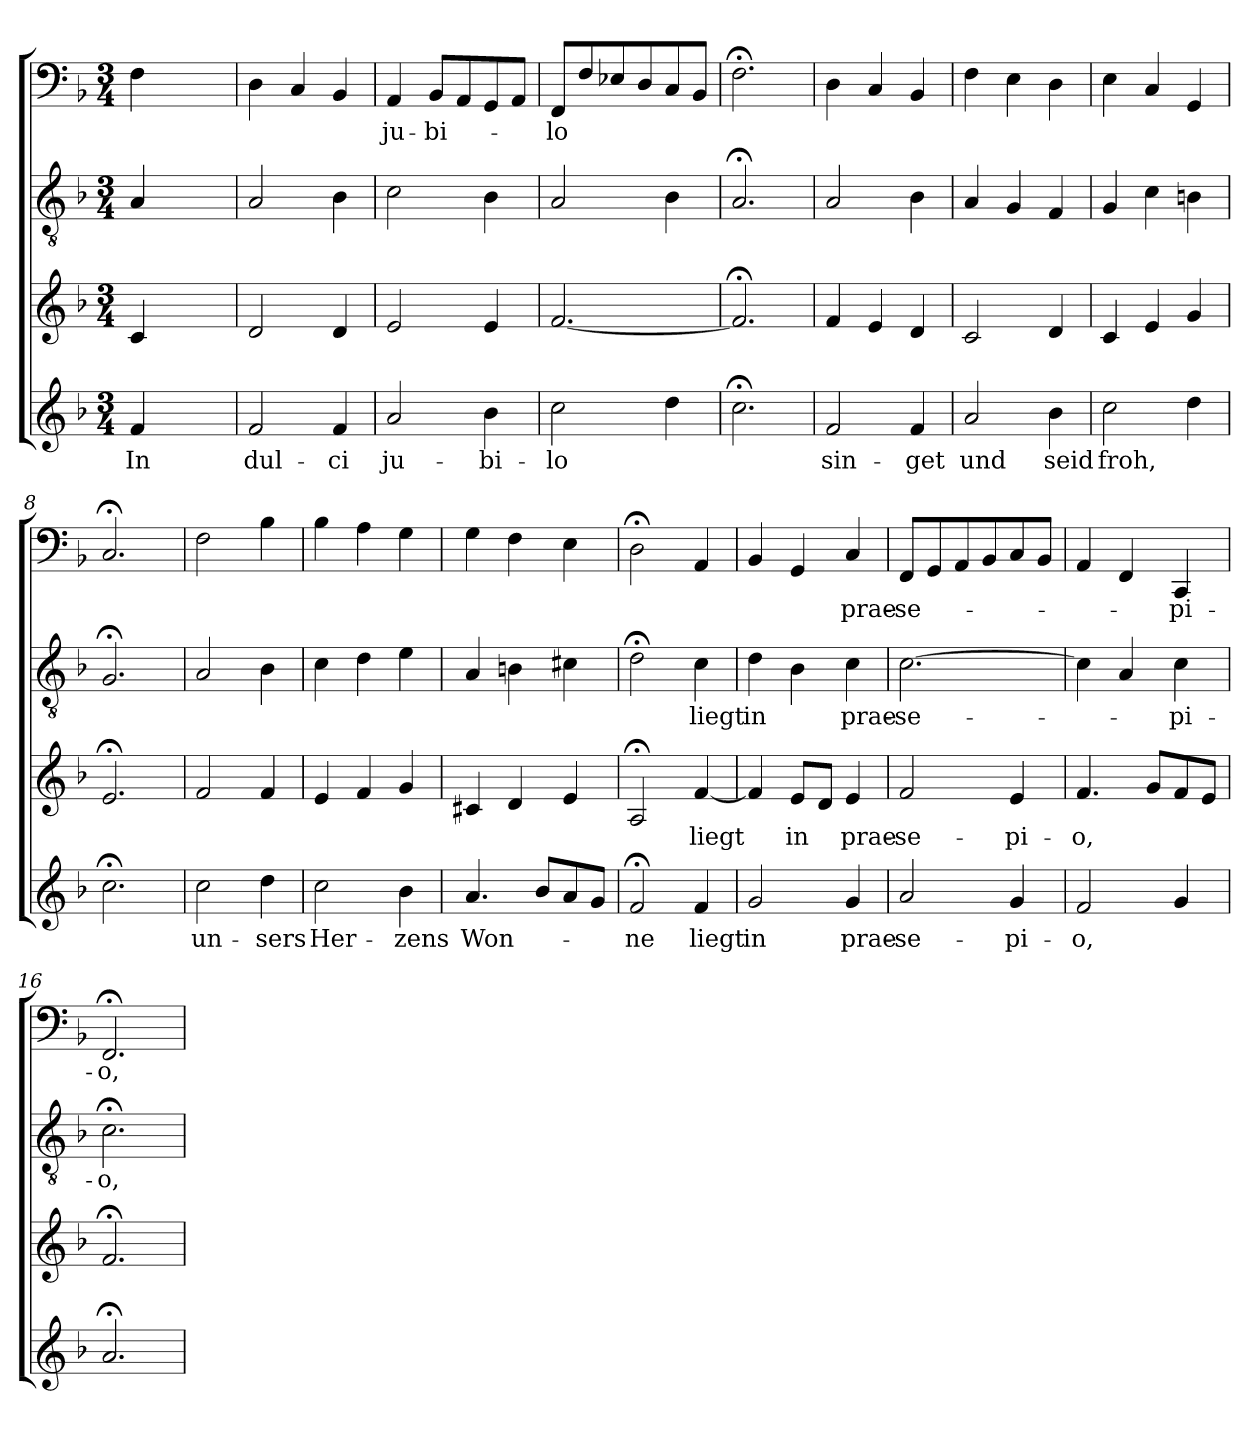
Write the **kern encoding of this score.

**kern	**text	**kern	**text	**kern	**text	**kern	**text
*part4	*part4	*part3	*part3	*part2	*part2	*part1	*part1
*staff4	*staff4	*staff3	*staff3	*staff2	*staff2	*staff1	*staff1
*clefG2	*	*clefG2	*	*clefGv2	*	*clefF4	*
*k[b-]	*	*k[b-]	*	*k[b-]	*	*k[b-]	*
*F:	*	*F:	*	*F:	*	*F:	*
*M3/4	*	*M3/4	*	*M3/4	*	*M3/4	*
=	=	=	=	=	=	=	=
4f/	In	4c/	.	4A/	.	4F\	.
2ryy	.	2ryy	.	2ryy	.	2ryy	.
=1	=1	=1	=1	=1	=1	=1	=1
2f/	dul-	2d/	.	2A/	.	4D\	.
.	.	.	.	.	.	4C/	.
4f/	-ci	4d/	.	4B-\	.	4BB-/	.
=2	=2	=2	=2	=2	=2	=2	=2
2a/	ju-	2e/	.	2c\	.	4AA/	ju-
.	.	.	.	.	.	8BB-/L	-bi-
.	.	.	.	.	.	8AA/	.
4b-\	-bi-	4e/	.	4B-\	.	8GG/	.
.	.	.	.	.	.	8AA/J	.
=3	=3	=3	=3	=3	=3	=3	=3
2cc\	-lo	[2.f/	.	2A/	.	8FF/L	-lo
.	.	.	.	.	.	8F/	.
.	.	.	.	.	.	8E-X/	.
.	.	.	.	.	.	8D/	.
4dd\	.	.	.	4B-\	.	8C/	.
.	.	.	.	.	.	8BB-/J	.
=4	=4	=4	=4	=4	=4	=4	=4
2.cc;<\	.	2.f;</]	.	2.A;</	.	2.F;<\	.
=5	=5	=5	=5	=5	=5	=5	=5
2f/	sin-	4f/	.	2A/	.	4D\	.
.	.	4e/	.	.	.	4C/	.
4f/	-get	4d/	.	4B-\	.	4BB-/	.
=6	=6	=6	=6	=6	=6	=6	=6
2a/	und	2c/	.	4A/	.	4F\	.
.	.	.	.	4G/	.	4E\	.
4b-\	seid	4d/	.	4F/	.	4D\	.
=7	=7	=7	=7	=7	=7	=7	=7
2cc\	froh,	4c/	.	4G/	.	4E\	.
.	.	4e/	.	4c\	.	4C/	.
4dd\	.	4g/	.	4Bn\	.	4GG/	.
=8	=8	=8	=8	=8	=8	=8	=8
2.cc;<\	.	2.e;</	.	2.G;</	.	2.C;</	.
=9	=9	=9	=9	=9	=9	=9	=9
2cc\	un-	2f/	.	2A/	.	2F\	.
4dd\	-sers	4f/	.	4B-\	.	4B-\	.
=10	=10	=10	=10	=10	=10	=10	=10
2cc\	Her-	4e/	.	4c\	.	4B-\	.
.	.	4f/	.	4d\	.	4A\	.
4b-\	-zens	4g/	.	4e\	.	4G\	.
=11	=11	=11	=11	=11	=11	=11	=11
4.a/	Won-	4c#X/	.	4A/	.	4G\	.
.	.	4d/	.	4Bn\	.	4F\	.
8b-/L	.	.	.	.	.	.	.
8a/	.	4e/	.	4c#X\	.	4E\	.
8g/J	.	.	.	.	.	.	.
=12	=12	=12	=12	=12	=12	=12	=12
2f;</	-ne	2A;</	.	2d;<\	.	2D;<\	.
4f/	liegt	[4f/	liegt	4c\	liegt	4AA/	.
=13	=13	=13	=13	=13	=13	=13	=13
2g/	in	4f/]	.	4d\	in	4BB-/	.
.	.	8e/L	in	4B-\	.	4GG/	.
.	.	8d/J	.	.	.	.	.
4g/	prae-	4e/	prae-	4c\	prae-	4C/	prae-
=14	=14	=14	=14	=14	=14	=14	=14
2a/	-se-	2f/	-se-	[2.c\	-se-	8FF/L	-se-
.	.	.	.	.	.	8GG/	.
.	.	.	.	.	.	8AA/	.
.	.	.	.	.	.	8BB-/	.
4g/	-pi-	4e/	-pi-	.	.	8C/	.
.	.	.	.	.	.	8BB-/J	.
=15	=15	=15	=15	=15	=15	=15	=15
2f/	-o,	4.f/	-o,	4c\]	.	4AA/	.
.	.	.	.	4A/	.	4FF/	.
.	.	8g/L	.	.	.	.	.
4g/	.	8f/	.	4c\	-pi-	4CC/	-pi-
.	.	8e/J	.	.	.	.	.
=16	=16	=16	=16	=16	=16	=16	=16
2.a;</	.	2.f;</	.	2.c;<\	-o,	2.FF;</	-o,
=	=	=	=	=	=	=	=
*-	*-	*-	*-	*-	*-	*-	*-
